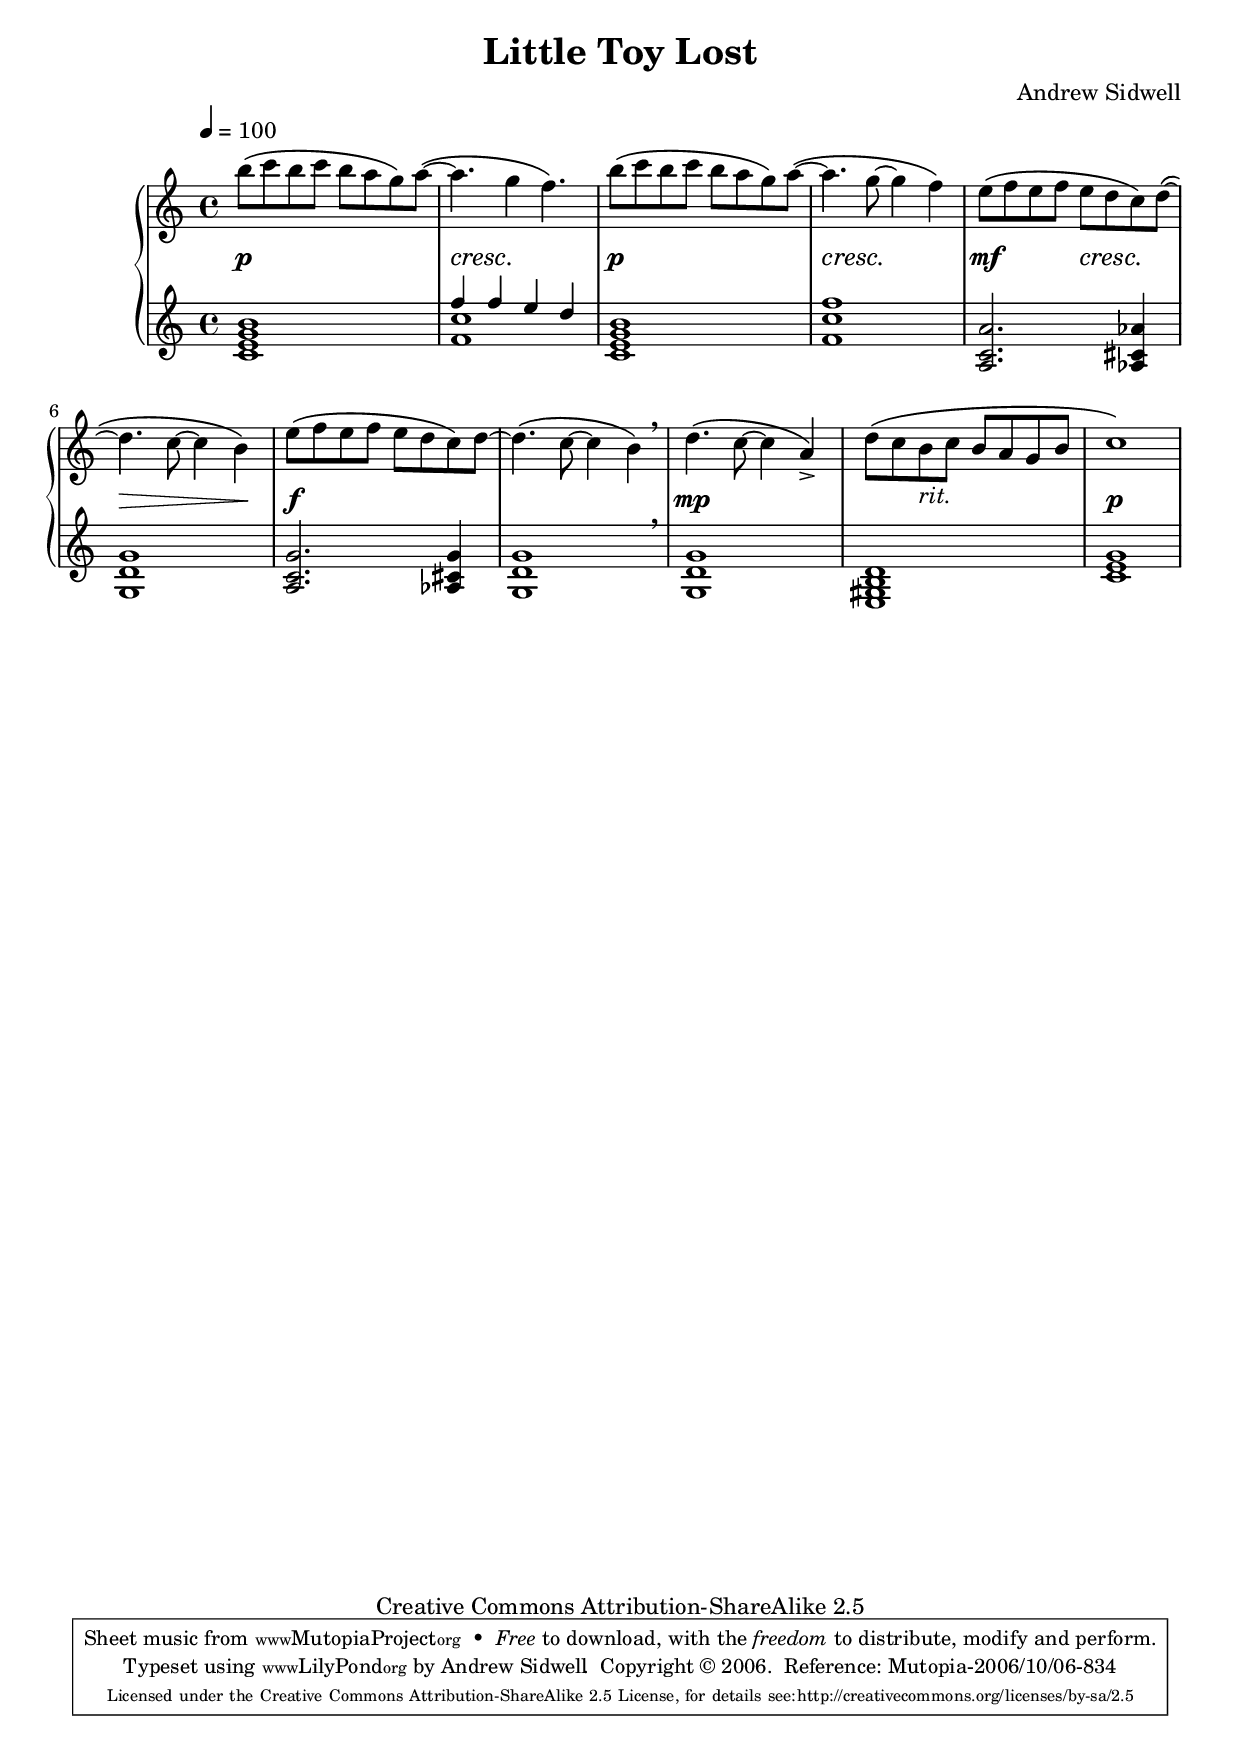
\version "2.9.18"
\include "english.ly"


\header
{
 title = "Little Toy Lost"
 composer = "Andrew Sidwell"
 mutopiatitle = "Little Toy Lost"
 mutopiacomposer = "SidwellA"
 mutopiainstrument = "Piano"
 date = "2006/Aug/23"
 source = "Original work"
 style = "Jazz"
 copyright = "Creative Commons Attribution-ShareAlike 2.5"
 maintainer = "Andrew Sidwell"
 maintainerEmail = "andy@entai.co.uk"
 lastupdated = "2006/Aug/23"
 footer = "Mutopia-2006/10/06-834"
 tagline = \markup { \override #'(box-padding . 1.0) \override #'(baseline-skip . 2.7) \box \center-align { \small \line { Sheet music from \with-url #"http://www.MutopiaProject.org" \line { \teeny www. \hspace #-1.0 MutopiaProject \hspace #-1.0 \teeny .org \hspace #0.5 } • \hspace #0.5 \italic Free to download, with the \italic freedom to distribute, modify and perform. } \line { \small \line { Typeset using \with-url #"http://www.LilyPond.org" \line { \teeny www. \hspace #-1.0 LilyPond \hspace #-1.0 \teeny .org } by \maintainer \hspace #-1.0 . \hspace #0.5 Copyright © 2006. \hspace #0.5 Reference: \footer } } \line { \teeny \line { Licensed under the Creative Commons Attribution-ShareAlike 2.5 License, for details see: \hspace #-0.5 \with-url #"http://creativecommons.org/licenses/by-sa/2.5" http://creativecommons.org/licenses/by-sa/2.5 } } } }
}

upper = \relative c'''
{
  \override Score.MetronomeMark #'padding = #4.5
  \tempo 4=100

  \set hairpinToBarline = ##t

  \override DynamicTextSpanner #'dash-period = #-1.0

  \setTextCresc
  \override DynamicLineSpanner #'staff-padding = #3
  \override TextScript #'staff-padding = #3

  b8\p \(c b c b a g \) a~ \( |
  a4. \< g4 f4. \)  |
  b8\p \(c b c b a g \) a~ \( |
  a4. \< g8 ~ g4 f4 \) |

  e8\mf \( f e f e\< d c \) d~ \! \( |
  d4.\> c8 ~ c4 b4\! \) |
  e8\f \( f e f e d c \) d~ |
  d4. \( c8 ~ c4 b \) \breathe  |

  d4.\mp \( c8 ~ c4 a4-> \) |
  d8 \(c b_\markup{ \italic { "rit." } } c b a g b |
  c1\p \) 
}

lower = \relative c'
{
  <c e g b>1 |
  << { f'4 f e d } \\ { <f, c'>1 } >>
  <c e g b>1 |
  <f c' f>1 |

  <a, c a'>2. <af cs af'>4 | <g d' g>1 |
  <a c g'>2. <af cs g'>4 | <g d' g>1\breathe |

  <g d' g>1 |
  <e gs b d> |
  <c' e g>
}

\score
{
  \context PianoStaff <<
    \context Staff = upper \upper
    \context Staff = lower \lower
  >>

  \layout { }
  \midi { }
}
